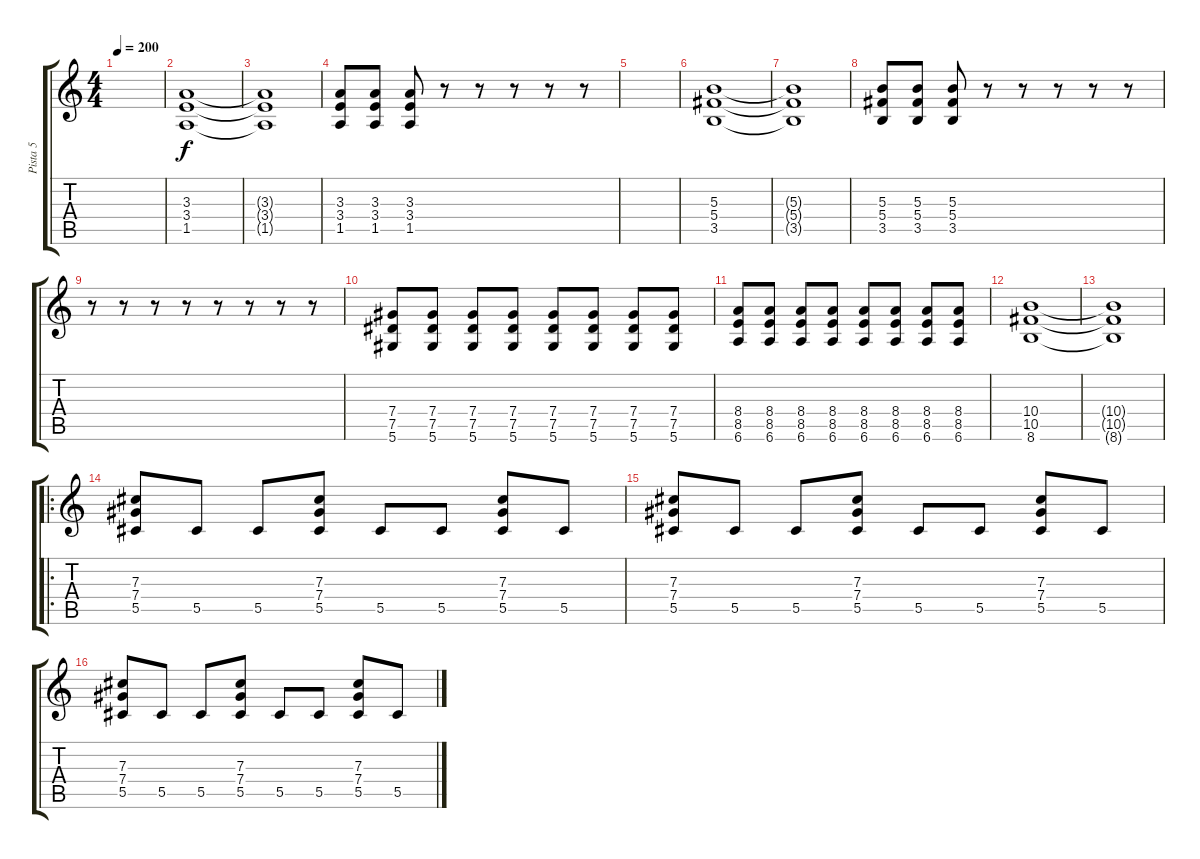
\track ("Pista 5" "Pista 5") {instrument distortionguitar}
\staff {score tabs}
\tuning (Eb4 Bb3 Gb3 Db3 Ab2 Eb2) {hide}
\ts (4 4)
\tempo 200
\clef g2
\ks c
|
(3.3 3.4 1.5).1 |
(3.3{t} 3.4{t} 1.5{t}).1 |
(3.3 3.4 1.5).8 (3.3 3.4 1.5).8 (3.3 3.4 1.5).8 r.8 r.8 r.8 r.8 r.8 |
|
(5.3 5.4 3.5).1 |
(5.3{t} 5.4{t} 3.5{t}).1 |
(5.3 5.4 3.5).8 (5.3 5.4 3.5).8 (5.3 5.4 3.5).8 r.8 r.8 r.8 r.8 r.8 |
r.8 r.8 r.8 r.8 r.8 r.8 r.8 r.8 |
(7.4 7.5 5.6).8 (7.4 7.5 5.6).8 (7.4 7.5 5.6).8 (7.4 7.5 5.6).8 (7.4 7.5 5.6).8 (7.4 7.5 5.6).8 (7.4 7.5 5.6).8 (7.4 7.5 5.6).8 |
(8.4 8.5 6.6).8 (8.4 8.5 6.6).8 (8.4 8.5 6.6).8 (8.4 8.5 6.6).8 (8.4 8.5 6.6).8 (8.4 8.5 6.6).8 (8.4 8.5 6.6).8 (8.4 8.5 6.6).8 |
(10.4 10.5 8.6).1 |
(10.4{t} 10.5{t} 8.6{t}).1 |
\ro
(7.3 7.4 5.5).8 5.5.8 5.5.8 (7.3 7.4 5.5).8 5.5.8 5.5.8 (7.3 7.4 5.5).8 5.5.8 |
(7.3 7.4 5.5).8 5.5.8 5.5.8 (7.3 7.4 5.5).8 5.5.8 5.5.8 (7.3 7.4 5.5).8 5.5.8 |
(7.3 7.4 5.5).8 5.5.8 5.5.8 (7.3 7.4 5.5).8 5.5.8 5.5.8 (7.3 7.4 5.5).8 5.5.8
